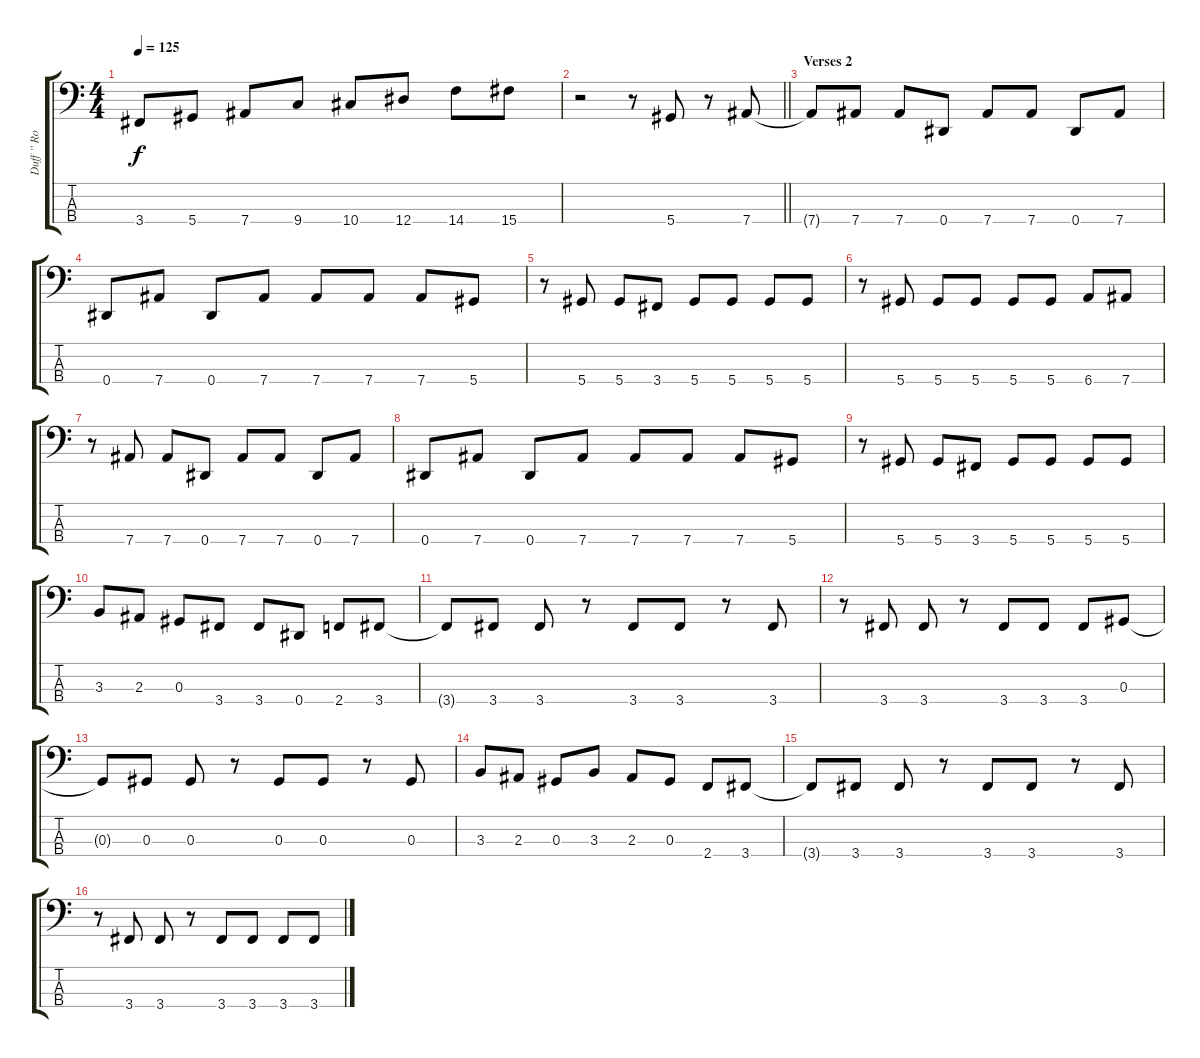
\track ("Duff '' Rose '' Mckangan" "Duff '' Ro") {instrument electricbasspick}
\staff {score tabs}
\tuning (Gb2 Db2 Ab1 Eb1) {hide}
\ts (4 4)
\tempo 125
\clef f4
\ks c
3.4{t}.8{dy f} 5.4.8 7.4.8 9.4.8 10.4.8 12.4.8 14.4.8 15.4.8 |
\barLineRight lightlight
r.2 r.8 5.4.8 r.8 7.4.8 |
\section ("" "Verses 2")
7.4{t}.8 7.4.8 7.4.8 0.4.8 7.4.8 7.4.8 0.4.8 7.4.8 |
0.4.8 7.4.8 0.4.8 7.4.8 7.4.8 7.4.8 7.4.8 5.4.8 |
r.8 5.4.8 5.4.8 3.4.8 5.4.8 5.4.8 5.4.8 5.4.8 |
r.8 5.4.8 5.4.8 5.4.8 5.4.8 5.4.8 6.4.8 7.4.8 |
r.8 7.4.8 7.4.8 0.4.8 7.4.8 7.4.8 0.4.8 7.4.8 |
0.4.8 7.4.8 0.4.8 7.4.8 7.4.8 7.4.8 7.4.8 5.4.8 |
r.8 5.4.8 5.4.8 3.4.8 5.4.8 5.4.8 5.4.8 5.4.8 |
3.3.8 2.3.8 0.3.8 3.4.8 3.4.8 0.4.8 2.4.8 3.4.8 |
3.4{t}.8 3.4.8 3.4.8 r.8 3.4.8 3.4.8 r.8 3.4.8 |
r.8 3.4.8 3.4.8 r.8 3.4.8 3.4.8 3.4.8 0.3.8 |
0.3{t}.8 0.3.8 0.3.8 r.8 0.3.8 0.3.8 r.8 0.3.8 |
3.3.8 2.3.8 0.3.8 3.3.8 2.3.8 0.3.8 2.4.8 3.4.8 |
3.4{t}.8 3.4.8 3.4.8 r.8 3.4.8 3.4.8 r.8 3.4.8 |
r.8 3.4.8 3.4.8 r.8 3.4.8 3.4.8 3.4.8 3.4.8
